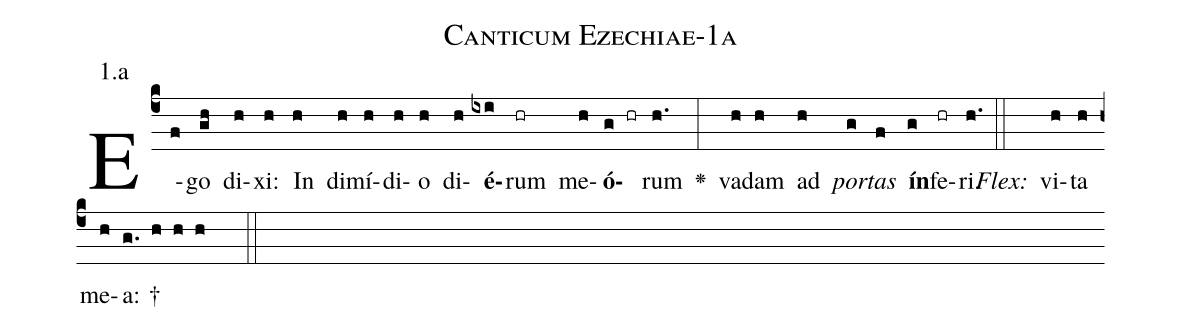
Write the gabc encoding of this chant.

name: Canticum Ezechiae-1a;
annotation: 1.a;
%%
(c4)E(f)go(gh) di(h)xi:(h) In(h) di(h)mí(h)di(h)o(h) di(h)<b>é</b>(ixi)rum(hr) me(h)<b>ó</b>(g hr)rum(h.) <v>\greheightstar</v>(:) va(h)dam(h) ad(h) <i>por</i>(g)<i>tas</i>(f) <b>ín</b>(g)fe(hr)ri.(h.) (::)
<i>Flex:</i>()  vi(h)ta(h) me(h)a: †(g. h h h  ::)

%E(h) u(h) o(g) u(f) a(g) e.(h.) (::)
